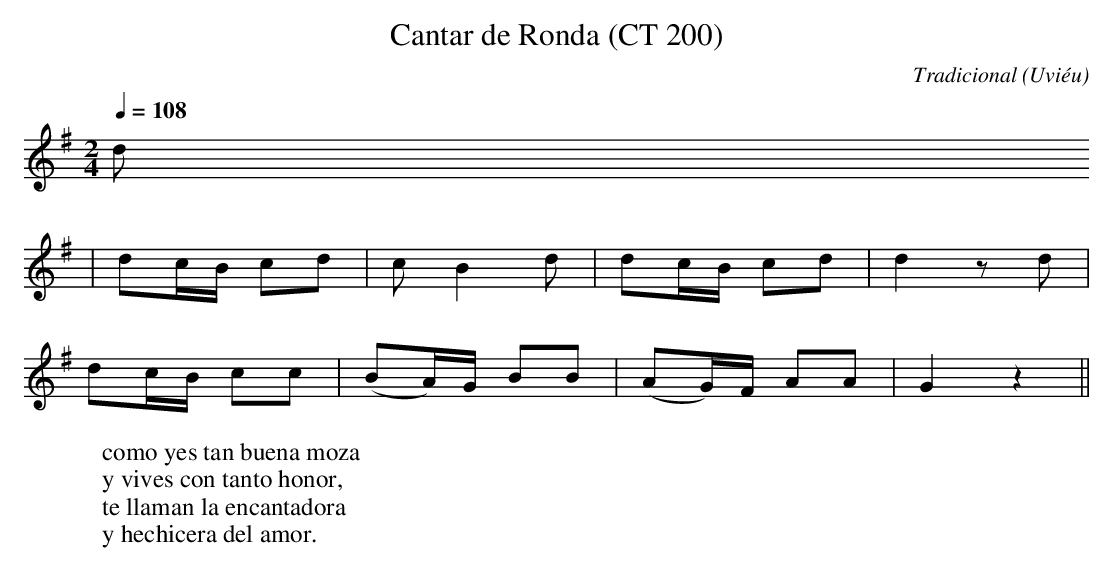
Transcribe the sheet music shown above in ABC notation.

X:1
T:Cantar de Ronda (CT 200)
C:Tradicional
O:Uviéu
M:2/4
L:1/8
Q:1/4=108
K:G
d
|dc/B/ cd|c B2 d|dc/B/ cd|d2 z d|
dc/B/ cc|(BA/)G/ BB|(AG/)F/ AA|G2 z2||
W:como yes tan buena moza
W:y vives con tanto honor,
W:te llaman la encantadora
W:y hechicera del amor.
W:
